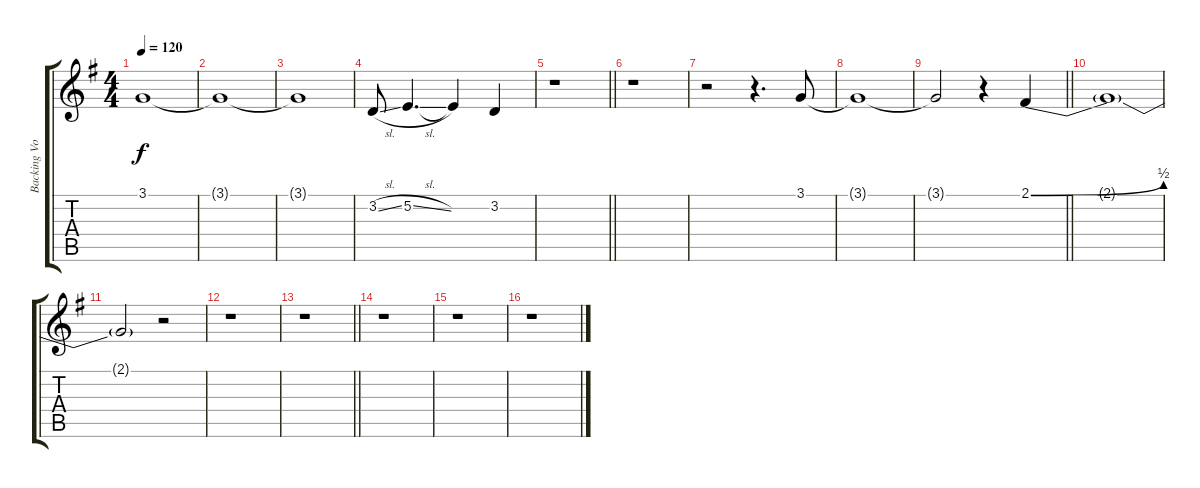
\track ("Backing Vocal 2" "Backing Vo") {instrument synthvoice}
\staff {score tabs}
\tuning (E4 B3 G3 D3 A2 E2) {hide}
\ts (4 4)
\tempo 120
\clef g2
\ks eminor
3.1{t}.1{dy f} |
3.1{t}.1 |
3.1{t}.1 |
3.2{sl}.8 5.2{sl}.4{d} 5.2{t}.4 3.2.4 |
\barLineRight lightlight
r.1 |
r.1 |
r.2 r.4{d} 3.1.8 |
3.1{t}.1 |
\barLineRight lightlight
3.1{t}.2 r.4 2.1{be (bend 0 0 60 2)}.4 |
2.1{t}.1 |
2.1{t}.2 r.2 |
r.1 |
\barLineRight lightlight
r.1 |
r.1 |
r.1 |
r.1
